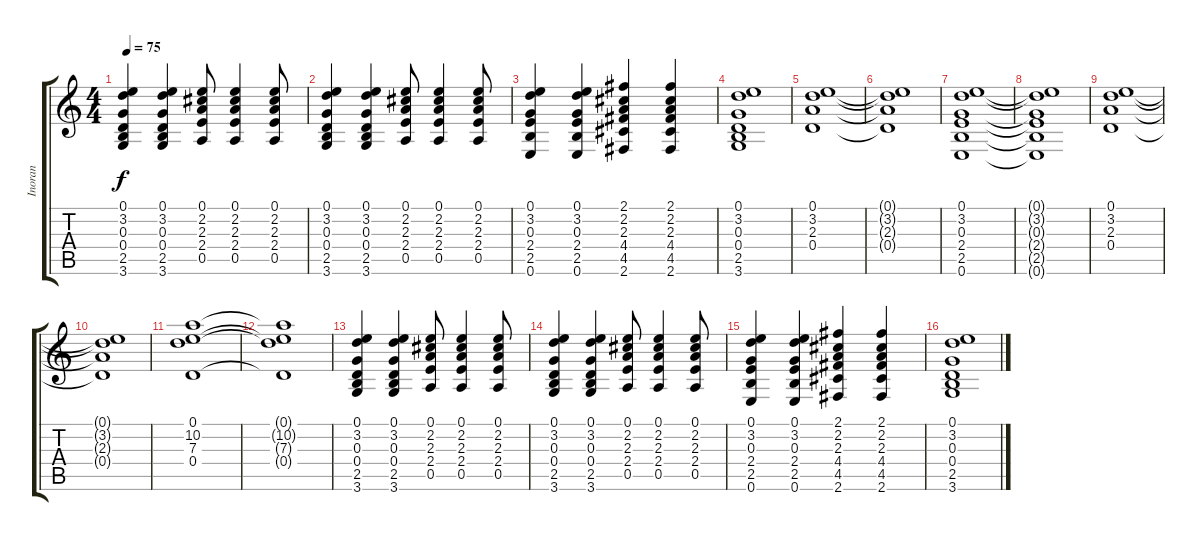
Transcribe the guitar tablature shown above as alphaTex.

\track ("Inoran" "Inoran") {instrument distortionguitar}
\staff {score tabs}
\tuning (E4 B3 G3 D3 A2 E2) {hide}
\ts (4 4)
\tempo 75
\clef g2
\ks c
(0.1 3.2 0.3 0.4 2.5 3.6).4{dy f} (0.1 3.2 0.3 0.4 2.5 3.6).4 (0.1 2.2 2.3 2.4 0.5).8 (0.1 2.2 2.3 2.4 0.5).4 (0.1 2.2 2.3 2.4 0.5).8 |
(0.1 3.2 0.3 0.4 2.5 3.6).4 (0.1 3.2 0.3 0.4 2.5 3.6).4 (0.1 2.2 2.3 2.4 0.5).8 (0.1 2.2 2.3 2.4 0.5).4 (0.1 2.2 2.3 2.4 0.5).8 |
(0.1 3.2 0.3 2.4 2.5 0.6).4 (0.1 3.2 0.3 2.4 2.5 0.6).4 (2.1 2.2 2.3 4.4 4.5 2.6).4 (2.1 2.2 2.3 4.4 4.5 2.6).4 |
(0.1 3.2 0.3 0.4 2.5 3.6).1 |
(0.1 3.2 2.3 0.4).1 |
(0.1{t} 3.2{t} 2.3{t} 0.4{t}).1 |
(0.1 3.2 0.3 2.4 2.5 0.6).1 |
(0.1{t} 3.2{t} 0.3{t} 2.4{t} 2.5{t} 0.6{t}).1 |
(0.1 3.2 2.3 0.4).1 |
(0.1{t} 3.2{t} 2.3{t} 0.4{t}).1 |
(0.1 10.2 7.3 0.4).1 |
(0.1{t} 10.2{t} 7.3{t} 0.4{t}).1 |
(0.1 3.2 0.3 0.4 2.5 3.6).4 (0.1 3.2 0.3 0.4 2.5 3.6).4 (0.1 2.2 2.3 2.4 0.5).8 (0.1 2.2 2.3 2.4 0.5).4 (0.1 2.2 2.3 2.4 0.5).8 |
(0.1 3.2 0.3 0.4 2.5 3.6).4 (0.1 3.2 0.3 0.4 2.5 3.6).4 (0.1 2.2 2.3 2.4 0.5).8 (0.1 2.2 2.3 2.4 0.5).4 (0.1 2.2 2.3 2.4 0.5).8 |
(0.1 3.2 0.3 2.4 2.5 0.6).4 (0.1 3.2 0.3 2.4 2.5 0.6).4 (2.1 2.2 2.3 4.4 4.5 2.6).4 (2.1 2.2 2.3 4.4 4.5 2.6).4 |
(0.1 3.2 0.3 0.4 2.5 3.6).1
